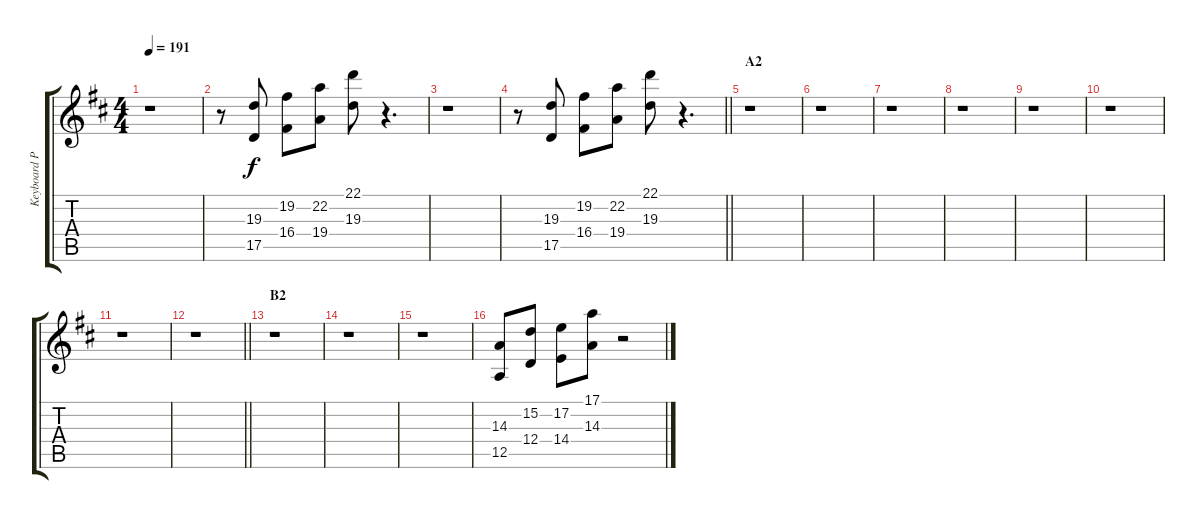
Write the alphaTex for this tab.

\track ("Keyboard Pizzicato" "Keyboard P") {instrument pizzicatostrings}
\staff {score tabs}
\tuning (E4 B3 G3 D3 A2 E2) {hide}
\ts (4 4)
\tempo 191
\clef g2
\ks d
r.1{dy f} |
r.8 (19.3 17.5).8 (19.2 16.4).8 (22.2 19.4).8 (22.1 19.3).8 r.4{d} |
r.1 |
\barLineRight lightlight
r.8 (19.3 17.5).8 (19.2 16.4).8 (22.2 19.4).8 (22.1 19.3).8 r.4{d} |
\section ("" "A2")
r.1 |
r.1 |
r.1 |
r.1 |
r.1 |
r.1 |
r.1 |
\barLineRight lightlight
r.1 |
\section ("" "B2")
r.1 |
r.1 |
r.1 |
(14.3 12.5).8{instrument pizzicatostrings} (15.2 12.4).8 (17.2 14.4).8 (17.1 14.3).8 r.2
